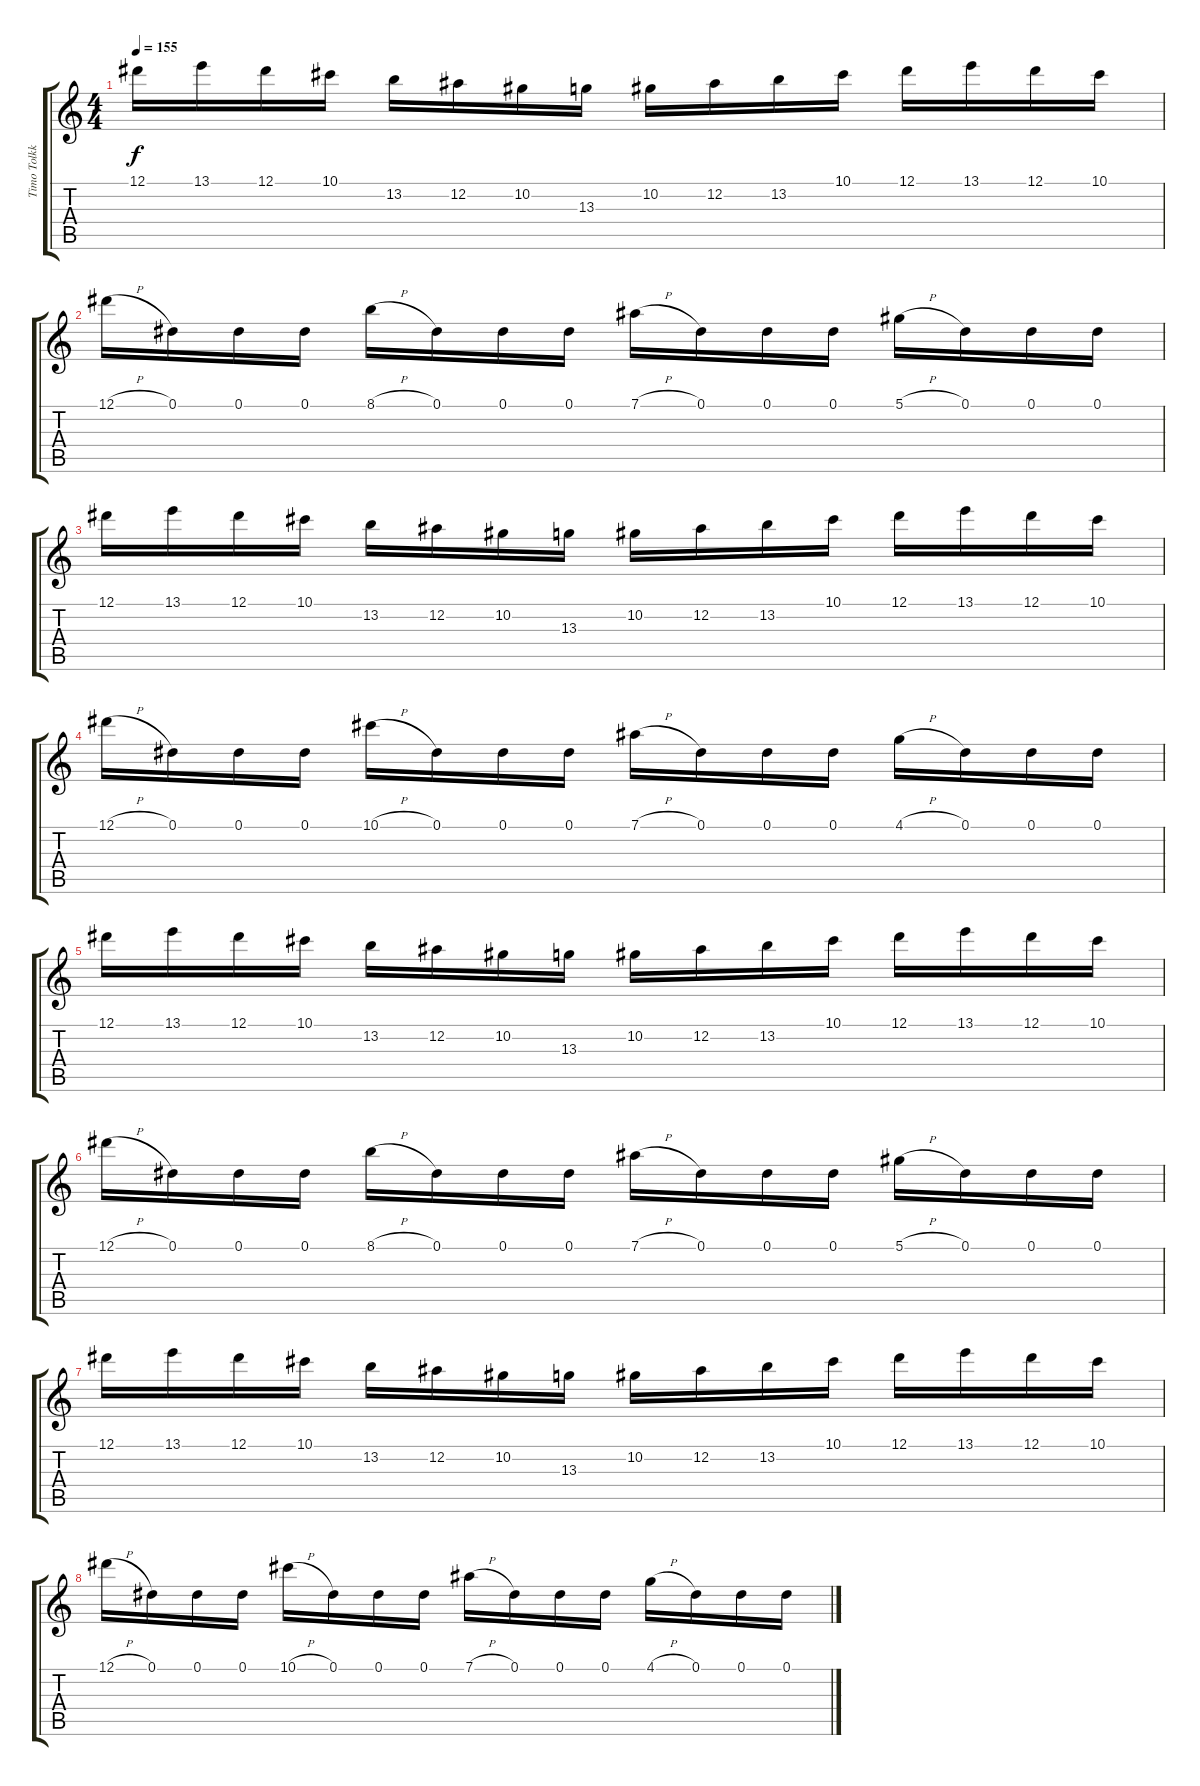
\track ("Timo Tolkki : Doubling" "Timo Tolkk") {instrument distortionguitar}
\staff {score tabs}
\tuning (Eb4 Bb3 Gb3 Db3 Ab2 Eb2) {hide}
\ts (4 4)
\tempo 155
\clef g2
\ks c
12.1.16{dy f} 13.1.16 12.1.16 10.1.16 13.2.16 12.2.16 10.2.16 13.3.16 10.2.16 12.2.16 13.2.16 10.1.16 12.1.16 13.1.16 12.1.16 10.1.16 |
12.1{h}.16 0.1.16 0.1.16 0.1.16 8.1{h}.16 0.1.16 0.1.16 0.1.16 7.1{h}.16 0.1.16 0.1.16 0.1.16 5.1{h}.16 0.1.16 0.1.16 0.1.16 |
12.1.16 13.1.16 12.1.16 10.1.16 13.2.16 12.2.16 10.2.16 13.3.16 10.2.16 12.2.16 13.2.16 10.1.16 12.1.16 13.1.16 12.1.16 10.1.16 |
12.1{h}.16 0.1.16 0.1.16 0.1.16 10.1{h}.16 0.1.16 0.1.16 0.1.16 7.1{h}.16 0.1.16 0.1.16 0.1.16 4.1{h}.16 0.1.16 0.1.16 0.1.16 |
12.1.16 13.1.16 12.1.16 10.1.16 13.2.16 12.2.16 10.2.16 13.3.16 10.2.16 12.2.16 13.2.16 10.1.16 12.1.16 13.1.16 12.1.16 10.1.16 |
12.1{h}.16 0.1.16 0.1.16 0.1.16 8.1{h}.16 0.1.16 0.1.16 0.1.16 7.1{h}.16 0.1.16 0.1.16 0.1.16 5.1{h}.16 0.1.16 0.1.16 0.1.16 |
12.1.16 13.1.16 12.1.16 10.1.16 13.2.16 12.2.16 10.2.16 13.3.16 10.2.16 12.2.16 13.2.16 10.1.16 12.1.16 13.1.16 12.1.16 10.1.16 |
12.1{h}.16 0.1.16 0.1.16 0.1.16 10.1{h}.16 0.1.16 0.1.16 0.1.16 7.1{h}.16 0.1.16 0.1.16 0.1.16 4.1{h}.16 0.1.16 0.1.16 0.1.16
